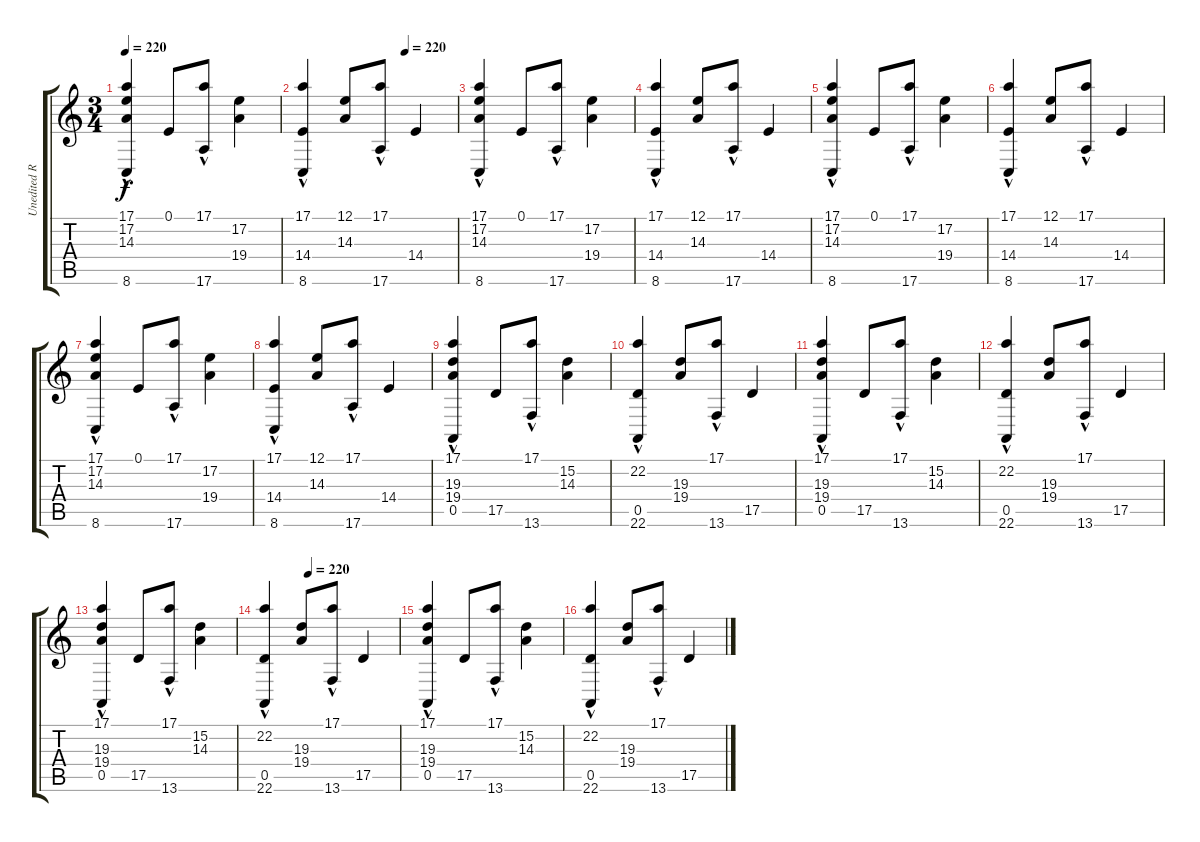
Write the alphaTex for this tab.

\track ("Unedited Rhythm" "Unedited R") {instrument harpsichord}
\staff {score tabs}
\tuning (E4 B3 G3 D3 A2 E2) {hide}
\ts (3 4)
\tempo 220
\clef g2
\ks c
(17.1{hac} 17.2 14.3 8.6{hac}).4{dy f} 0.1.8 (17.1{hac} 17.6{hac}).8 (17.2 19.4).4 |
\tempo (220 0.6666666666666666)
(17.1{hac} 14.4 8.6{hac}).4 (12.1 14.3).8 (17.1{hac} 17.6{hac}).8 14.4.4 |
(17.1{hac} 17.2 14.3 8.6{hac}).4 0.1.8 (17.1{hac} 17.6{hac}).8 (17.2 19.4).4 |
(17.1{hac} 14.4 8.6{hac}).4 (12.1 14.3).8 (17.1{hac} 17.6{hac}).8 14.4.4 |
(17.1{hac} 17.2 14.3 8.6{hac}).4 0.1.8 (17.1{hac} 17.6{hac}).8 (17.2 19.4).4 |
(17.1{hac} 14.4 8.6{hac}).4 (12.1 14.3).8 (17.1{hac} 17.6{hac}).8 14.4.4 |
(17.1{hac} 17.2 14.3 8.6{hac}).4 0.1.8 (17.1{hac} 17.6{hac}).8 (17.2 19.4).4 |
(17.1{hac} 14.4 8.6{hac}).4 (12.1 14.3).8 (17.1{hac} 17.6{hac}).8 14.4.4 |
(17.1{hac} 19.3 19.4 0.5{hac}).4 17.5.8 (17.1{hac} 13.6{hac}).8 (15.2 14.3).4 |
(22.2{hac} 0.5{hac} 22.6).4 (19.3 19.4).8 (17.1{hac} 13.6{hac}).8 17.5.4 |
(17.1{hac} 19.3 19.4 0.5{hac}).4 17.5.8 (17.1{hac} 13.6{hac}).8 (15.2 14.3).4 |
(22.2{hac} 0.5{hac} 22.6).4 (19.3 19.4).8 (17.1{hac} 13.6{hac}).8 17.5.4 |
(17.1{hac} 19.3 19.4 0.5{hac}).4 17.5.8 (17.1{hac} 13.6{hac}).8 (15.2 14.3).4 |
\tempo (220 0.3333333333333333)
(22.2{hac} 0.5{hac} 22.6).4 (19.3 19.4).8 (17.1{hac} 13.6{hac}).8 17.5.4 |
(17.1{hac} 19.3 19.4 0.5{hac}).4 17.5.8 (17.1{hac} 13.6{hac}).8 (15.2 14.3).4 |
(22.2{hac} 0.5{hac} 22.6).4 (19.3 19.4).8 (17.1{hac} 13.6{hac}).8 17.5.4
